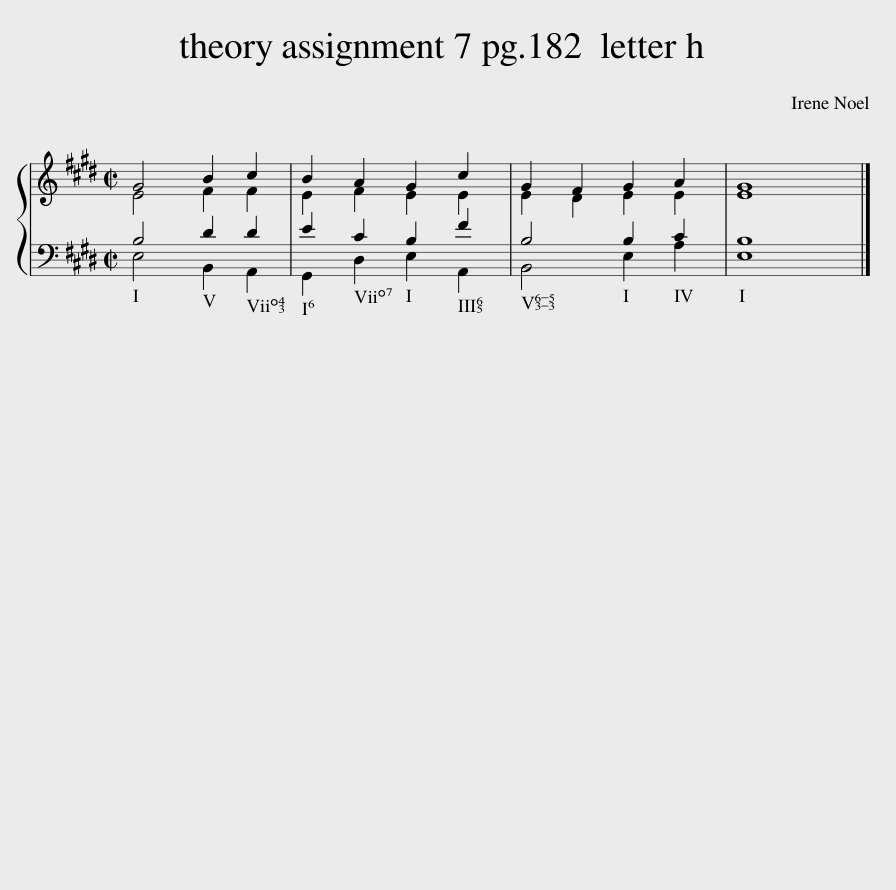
X:1
%%score { ( 1 2 ) | ( 3 4 ) }
L:1/8
M:2/2
I:linebreak $
K:E
V:1 treble
V:2 treble
V:3 bass
V:4 bass
V:1
 G4 B2 c2 | B2 A2 G2 c2 | G2 F2 G2 A2 | G8 |] %4
V:2
 E4 F2 F2 | E2 F2 E2 E2 | E2 D2 E2 E2 | E8 |] %4
V:3
 B,4 D2 D2 | E2 C2 B,2 F2 | B,4 B,2 C2 | B,8 |] %4
V:4
 E,4 B,,2 A,,2 | G,,2 D,2 E,2 A,,2 | B,,4 E,2 A,2 | E,8 |] %4
